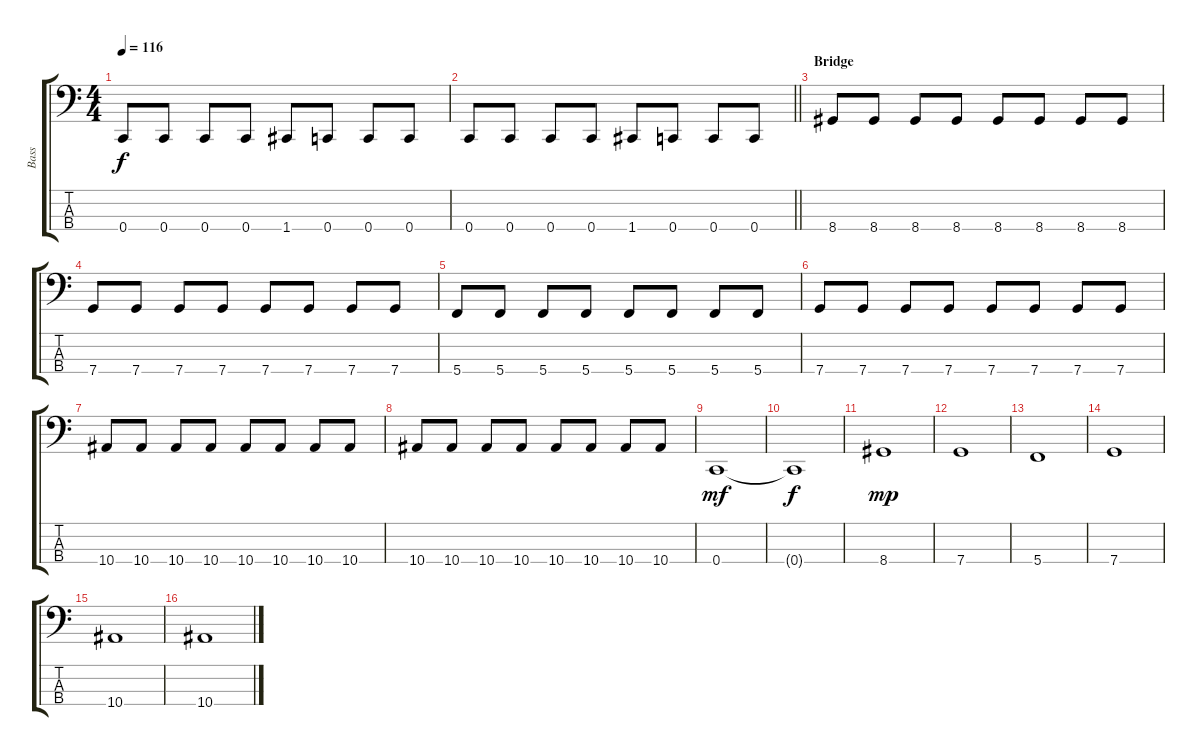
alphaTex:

\track ("Bass" "Bass") {instrument electricbassfinger}
\staff {score tabs}
\tuning (F2 C2 G1 C1) {hide}
\ts (4 4)
\tempo 116
\clef f4
\ks c
0.4.8{dy f} 0.4.8 0.4.8 0.4.8 1.4.8 0.4.8 0.4.8 0.4.8 |
\barLineRight lightlight
0.4.8 0.4.8 0.4.8 0.4.8 1.4.8 0.4.8 0.4.8 0.4.8 |
\section ("" "Bridge")
8.4.8 8.4.8 8.4.8 8.4.8 8.4.8 8.4.8 8.4.8 8.4.8 |
7.4.8 7.4.8 7.4.8 7.4.8 7.4.8 7.4.8 7.4.8 7.4.8 |
5.4.8 5.4.8 5.4.8 5.4.8 5.4.8 5.4.8 5.4.8 5.4.8 |
7.4.8 7.4.8 7.4.8 7.4.8 7.4.8 7.4.8 7.4.8 7.4.8 |
10.4.8 10.4.8 10.4.8 10.4.8 10.4.8 10.4.8 10.4.8 10.4.8 |
10.4.8 10.4.8 10.4.8 10.4.8 10.4.8 10.4.8 10.4.8 10.4.8 |
0.4.1{dy mf} |
0.4{t}.1{dy f} |
8.4.1{dy mp instrument lead8bassandlead} |
7.4.1 |
5.4.1 |
7.4.1 |
10.4.1 |
10.4.1
